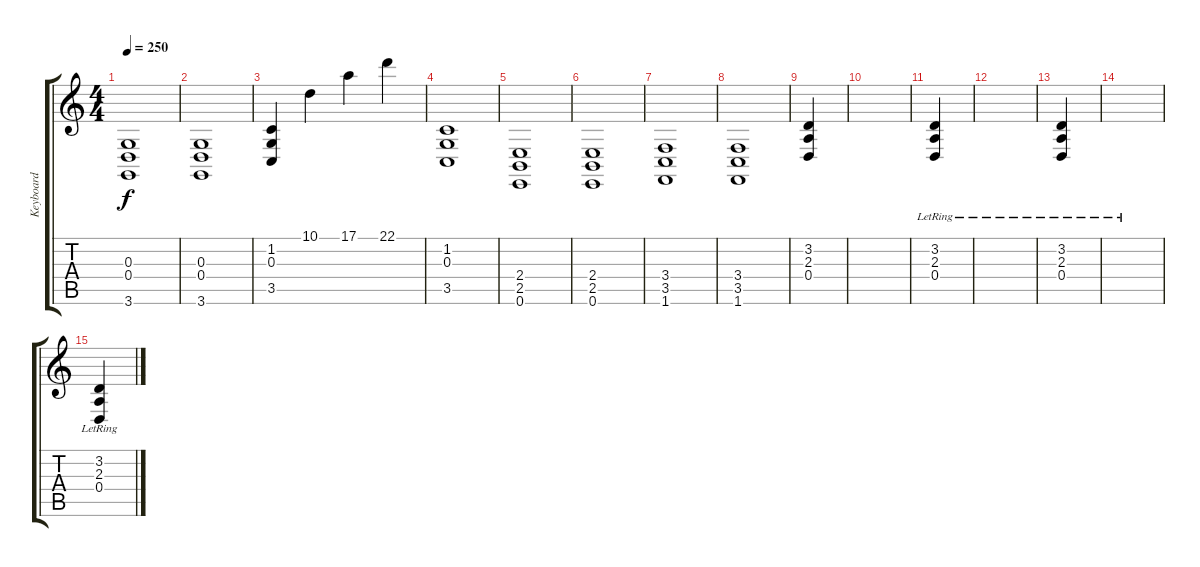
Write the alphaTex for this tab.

\track ("Keyboard" "Keyboard") {instrument stringensemble1}
\staff {score tabs}
\tuning (E4 B3 G3 D3 A2 E2) {hide}
\ts (4 4)
\tempo 250
\clef g2
\ks c
(0.3 0.4 3.6).1{dy f} |
(0.3 0.4 3.6).1 |
(1.2 0.3 3.5).4 10.1.4 17.1.4 22.1.4 |
(1.2 0.3 3.5).1 |
(2.4 2.5 0.6).1 |
(2.4 2.5 0.6).1 |
(3.4 3.5 1.6).1 |
(3.4 3.5 1.6).1 |
(3.2 2.3 0.4).4 |
|
(3.2 2.3{lr} 0.4{lr}).4 |
|
(3.2 2.3{lr} 0.4{lr}).4 |
|
(3.2{lr} 2.3{lr} 0.4{lr}).4
